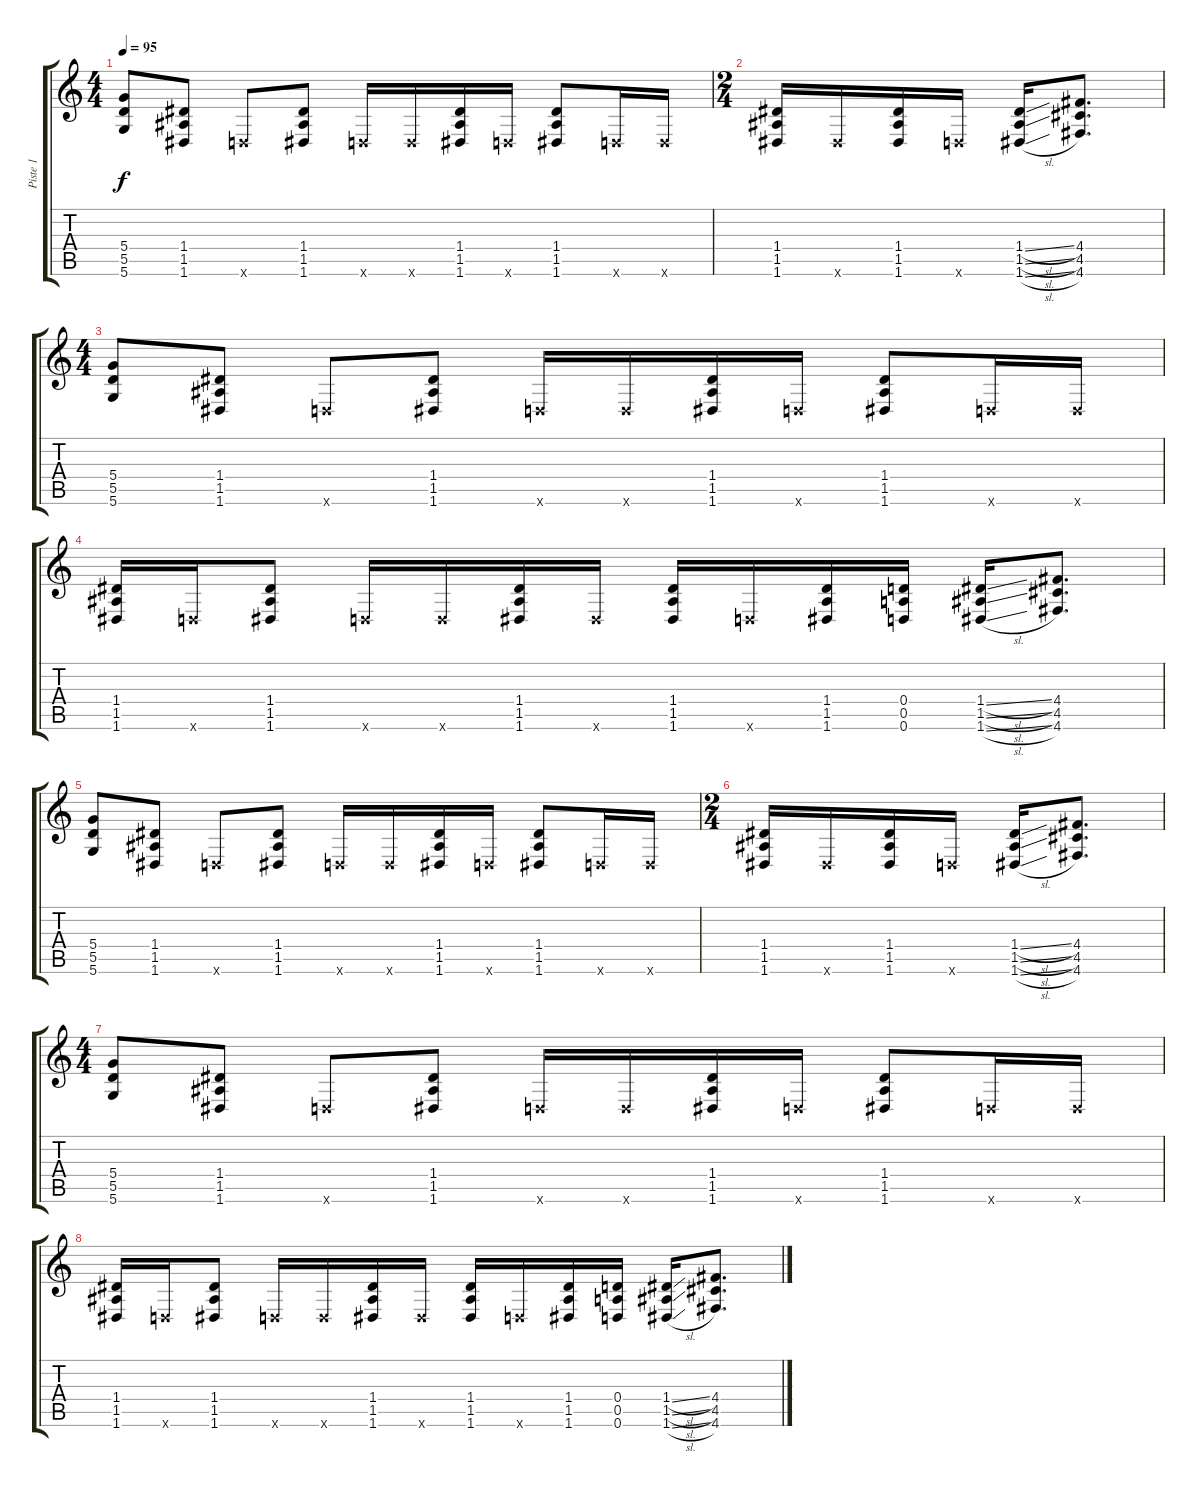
\track ("Piste 1" "Piste 1") {instrument overdrivenguitar}
\staff {score tabs}
\tuning (E4 B3 G3 D3 A2 D2) {hide}
\ts (4 4)
\tempo 95
\clef g2
\ks c
(5.4 5.5 5.6).8{dy f} (1.4 1.5 1.6).8 0.6{x}.8 (1.4 1.5 1.6).8 0.6{x}.16 0.6{x}.16 (1.4 1.5 1.6).16 0.6{x}.16 (1.4 1.5 1.6).8 0.6{x}.16 0.6{x}.16 |
\ts (2 4)
(1.4 1.5 1.6).16 1.6{x}.16 (1.4 1.5 1.6).16 0.6{x}.16 (1.4{sl} 1.5{sl} 1.6{sl}).16 (4.4 4.5 4.6).8{d} |
\ts (4 4)
(5.4 5.5 5.6).8 (1.4 1.5 1.6).8 0.6{x}.8 (1.4 1.5 1.6).8 0.6{x}.16 0.6{x}.16 (1.4 1.5 1.6).16 0.6{x}.16 (1.4 1.5 1.6).8 0.6{x}.16 0.6{x}.16 |
(1.4 1.5 1.6).16 0.6{x}.16 (1.4 1.5 1.6).8 0.6{x}.16 0.6{x}.16 (1.4 1.5 1.6).16 1.6{x}.16 (1.4 1.5 1.6).16 0.6{x}.16 (1.4 1.5 1.6).16 (0.4 0.5 0.6).16 (1.4{sl} 1.5{sl} 1.6{sl}).16 (4.4 4.5 4.6).8{d} |
(5.4 5.5 5.6).8 (1.4 1.5 1.6).8 0.6{x}.8 (1.4 1.5 1.6).8 0.6{x}.16 0.6{x}.16 (1.4 1.5 1.6).16 0.6{x}.16 (1.4 1.5 1.6).8 0.6{x}.16 0.6{x}.16 |
\ts (2 4)
(1.4 1.5 1.6).16 1.6{x}.16 (1.4 1.5 1.6).16 0.6{x}.16 (1.4{sl} 1.5{sl} 1.6{sl}).16 (4.4 4.5 4.6).8{d} |
\ts (4 4)
(5.4 5.5 5.6).8 (1.4 1.5 1.6).8 0.6{x}.8 (1.4 1.5 1.6).8 0.6{x}.16 0.6{x}.16 (1.4 1.5 1.6).16 0.6{x}.16 (1.4 1.5 1.6).8 0.6{x}.16 0.6{x}.16 |
(1.4 1.5 1.6).16 0.6{x}.16 (1.4 1.5 1.6).8 0.6{x}.16 0.6{x}.16 (1.4 1.5 1.6).16 1.6{x}.16 (1.4 1.5 1.6).16 0.6{x}.16 (1.4 1.5 1.6).16 (0.4 0.5 0.6).16 (1.4{sl} 1.5{sl} 1.6{sl}).16 (4.4 4.5 4.6).8{d}
